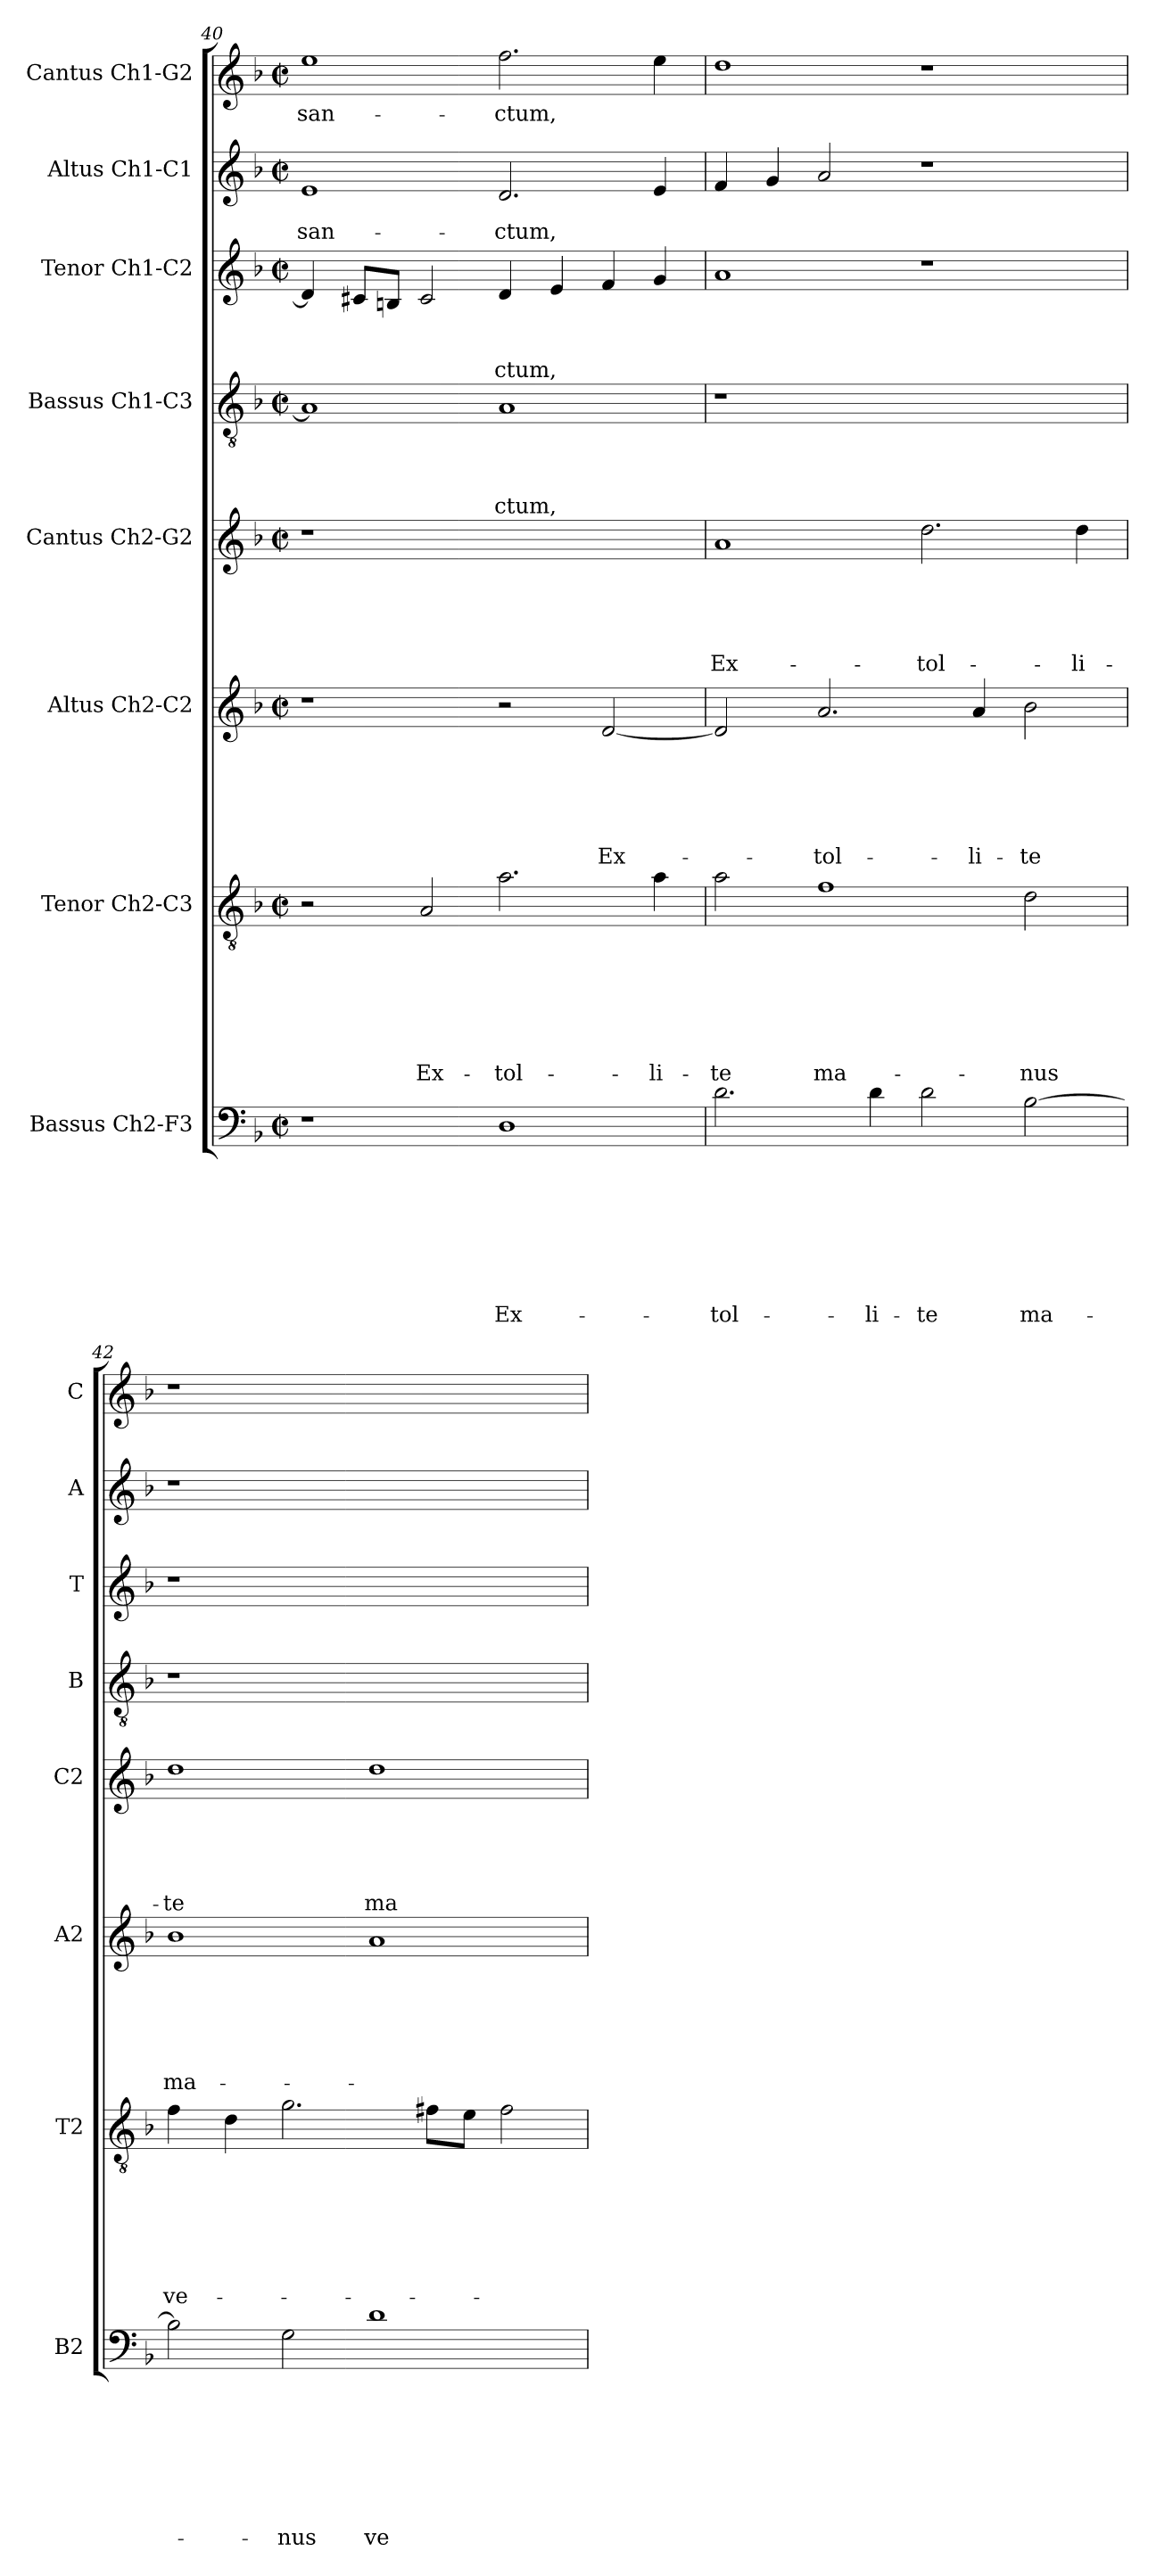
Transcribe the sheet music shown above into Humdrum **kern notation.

**kern	**text	**text	**text	**text	**text	**text	**text	**text	**kern	**text	**text	**text	**text	**text	**text	**text	**kern	**text	**text	**text	**text	**text	**text	**kern	**text	**text	**text	**text	**text	**kern	**text	**text	**text	**text	**kern	**text	**text	**text	**kern	**text	**text	**kern	**text
*part8	*part8	*part8	*part8	*part8	*part8	*part8	*part8	*part8	*part7	*part7	*part7	*part7	*part7	*part7	*part7	*part7	*part6	*part6	*part6	*part6	*part6	*part6	*part6	*part5	*part5	*part5	*part5	*part5	*part5	*part4	*part4	*part4	*part4	*part4	*part3	*part3	*part3	*part3	*part2	*part2	*part2	*part1	*part1
*staff8	*staff8	*staff8	*staff8	*staff8	*staff8	*staff8	*staff8	*staff8	*staff7	*staff7	*staff7	*staff7	*staff7	*staff7	*staff7	*staff7	*staff6	*staff6	*staff6	*staff6	*staff6	*staff6	*staff6	*staff5	*staff5	*staff5	*staff5	*staff5	*staff5	*staff4	*staff4	*staff4	*staff4	*staff4	*staff3	*staff3	*staff3	*staff3	*staff2	*staff2	*staff2	*staff1	*staff1
*I"Bassus Ch2-F3	*	*	*	*	*	*	*	*	*I"Tenor Ch2-C3	*	*	*	*	*	*	*	*I"Altus Ch2-C2	*	*	*	*	*	*	*I"Cantus Ch2-G2	*	*	*	*	*	*I"Bassus Ch1-C3	*	*	*	*	*I"Tenor Ch1-C2	*	*	*	*I"Altus Ch1-C1	*	*	*I"Cantus Ch1-G2	*
*I'B2	*	*	*	*	*	*	*	*	*I'T2	*	*	*	*	*	*	*	*I'A2	*	*	*	*	*	*	*I'C2	*	*	*	*	*	*I'B	*	*	*	*	*I'T	*	*	*	*I'A	*	*	*I'C	*
*clefF4	*	*	*	*	*	*	*	*	*clefGv2	*	*	*	*	*	*	*	*clefG2	*	*	*	*	*	*	*clefG2	*	*	*	*	*	*clefGv2	*	*	*	*	*clefG2	*	*	*	*clefG2	*	*	*clefG2	*
*k[b-]	*	*	*	*	*	*	*	*	*k[b-]	*	*	*	*	*	*	*	*k[b-]	*	*	*	*	*	*	*k[b-]	*	*	*	*	*	*k[b-]	*	*	*	*	*k[b-]	*	*	*	*k[b-]	*	*	*k[b-]	*
*F:	*	*	*	*	*	*	*	*	*F:	*	*	*	*	*	*	*	*F:	*	*	*	*	*	*	*F:	*	*	*	*	*	*F:	*	*	*	*	*F:	*	*	*	*F:	*	*	*F:	*
*M2/2	*	*	*	*	*	*	*	*	*M2/2	*	*	*	*	*	*	*	*M2/2	*	*	*	*	*	*	*M2/2	*	*	*	*	*	*M2/2	*	*	*	*	*M2/2	*	*	*	*M2/2	*	*	*M2/2	*
*met(c|)	*	*	*	*	*	*	*	*	*met(c|)	*	*	*	*	*	*	*	*met(c|)	*	*	*	*	*	*	*met(c|)	*	*	*	*	*	*met(c|)	*	*	*	*	*met(c|)	*	*	*	*met(c|)	*	*	*met(c|)	*
=40	=40	=40	=40	=40	=40	=40	=40	=40	=40	=40	=40	=40	=40	=40	=40	=40	=40	=40	=40	=40	=40	=40	=40	=40	=40	=40	=40	=40	=40	=40	=40	=40	=40	=40	=40	=40	=40	=40	=40	=40	=40	=40	=40
!	!	!	!	!	!	!	!	!	!	!	!	!	!	!	!	!	!	!	!	!	!	!	!	!	!	!	!	!	!	!	!	!	!	!	!	!	!	!	!	!	!LO:LY:b	!	!LO:LY:b
1r	.	.	.	.	.	.	.	.	2r	.	.	.	.	.	.	.	1r	.	.	.	.	.	.	1r	.	.	.	.	.	1A]	.	.	.	.	4d/]	.	.	.	1e	.	san-	1ee	san-
.	.	.	.	.	.	.	.	.	.	.	.	.	.	.	.	.	.	.	.	.	.	.	.	.	.	.	.	.	.	.	.	.	.	.	8c#X/L	.	.	.	.	.	.	.	.
.	.	.	.	.	.	.	.	.	.	.	.	.	.	.	.	.	.	.	.	.	.	.	.	.	.	.	.	.	.	.	.	.	.	.	8Bn/J	.	.	.	.	.	.	.	.
!	!	!	!	!	!	!	!	!	!	!	!	!	!	!	!	!LO:LY:b	!	!	!	!	!	!	!	!	!	!	!	!	!	!	!	!	!	!	!	!	!	!	!	!	!	!	!
.	.	.	.	.	.	.	.	.	2A/	.	.	.	.	.	.	Ex-	.	.	.	.	.	.	.	.	.	.	.	.	.	.	.	.	.	.	2c#/	.	.	.	.	.	.	.	.
!	!	!	!	!	!	!	!	!LO:LY:b	!	!	!	!	!	!	!	!LO:LY:b	!	!	!	!	!	!	!	!	!	!	!	!	!	!	!	!	!	!LO:LY:b	!	!	!	!LO:LY:b	!	!	!LO:LY:b	!	!LO:LY:b
1D	.	.	.	.	.	.	.	Ex-	2.a\	.	.	.	.	.	.	-tol-	2r	.	.	.	.	.	.	1ryy	.	.	.	.	.	1A	.	.	.	-ctum,	4d/	.	.	-ctum,	2.d/	.	-ctum,	2.ff\	-ctum,
.	.	.	.	.	.	.	.	.	.	.	.	.	.	.	.	.	.	.	.	.	.	.	.	.	.	.	.	.	.	.	.	.	.	.	4e/	.	.	.	.	.	.	.	.
!	!	!	!	!	!	!	!	!	!	!	!	!	!	!	!	!	!	!	!	!	!	!	!LO:LY:b	!	!	!	!	!	!	!	!	!	!	!	!	!	!	!	!	!	!	!	!
.	.	.	.	.	.	.	.	.	.	.	.	.	.	.	.	.	[2d/	.	.	.	.	.	Ex-	.	.	.	.	.	.	.	.	.	.	.	4f/	.	.	.	.	.	.	.	.
!	!	!	!	!	!	!	!	!	!	!	!	!	!	!	!	!LO:LY:b	!	!	!	!	!	!	!	!	!	!	!	!	!	!	!	!	!	!	!	!	!	!	!	!	!	!	!
.	.	.	.	.	.	.	.	.	4a\	.	.	.	.	.	.	-li-	.	.	.	.	.	.	.	.	.	.	.	.	.	.	.	.	.	.	4g/	.	.	.	4e/	.	.	4ee\	.
=41	=41	=41	=41	=41	=41	=41	=41	=41	=41	=41	=41	=41	=41	=41	=41	=41	=41	=41	=41	=41	=41	=41	=41	=41	=41	=41	=41	=41	=41	=41	=41	=41	=41	=41	=41	=41	=41	=41	=41	=41	=41	=41	=41
!	!	!	!	!	!	!	!	!LO:LY:b	!	!	!	!	!	!	!	!LO:LY:b	!	!	!	!	!	!	!	!	!	!	!	!	!LO:LY:b	!	!	!	!	!	!	!	!	!	!	!	!	!	!
2.d\	.	.	.	.	.	.	.	-tol-	2a\	.	.	.	.	.	.	-te	2d/]	.	.	.	.	.	.	1a	.	.	.	.	Ex-	1r	.	.	.	.	1a	.	.	.	4f/	.	.	1dd	.
.	.	.	.	.	.	.	.	.	.	.	.	.	.	.	.	.	.	.	.	.	.	.	.	.	.	.	.	.	.	.	.	.	.	.	.	.	.	.	4g/	.	.	.	.
!	!	!	!	!	!	!	!	!	!	!	!	!	!	!	!	!LO:LY:b	!	!	!	!	!	!	!LO:LY:b	!	!	!	!	!	!	!	!	!	!	!	!	!	!	!	!	!	!	!	!
.	.	.	.	.	.	.	.	.	1f	.	.	.	.	.	.	ma-	2.a/	.	.	.	.	.	-tol-	.	.	.	.	.	.	.	.	.	.	.	.	.	.	.	2a/	.	.	.	.
!	!	!	!	!	!	!	!	!LO:LY:b	!	!	!	!	!	!	!	!	!	!	!	!	!	!	!	!	!	!	!	!	!	!	!	!	!	!	!	!	!	!	!	!	!	!	!
4d\	.	.	.	.	.	.	.	-li-	.	.	.	.	.	.	.	.	.	.	.	.	.	.	.	.	.	.	.	.	.	.	.	.	.	.	.	.	.	.	.	.	.	.	.
!	!	!	!	!	!	!	!	!LO:LY:b	!	!	!	!	!	!	!	!	!	!	!	!	!	!	!	!	!	!	!	!	!LO:LY:b	!	!	!	!	!	!	!	!	!	!	!	!	!	!
2d\	.	.	.	.	.	.	.	-te	.	.	.	.	.	.	.	.	.	.	.	.	.	.	.	2.dd\	.	.	.	.	-tol-	1ryy	.	.	.	.	1r	.	.	.	1r	.	.	1r	.
!	!	!	!	!	!	!	!	!	!	!	!	!	!	!	!	!	!	!	!	!	!	!	!LO:LY:b	!	!	!	!	!	!	!	!	!	!	!	!	!	!	!	!	!	!	!	!
.	.	.	.	.	.	.	.	.	.	.	.	.	.	.	.	.	4a/	.	.	.	.	.	-li-	.	.	.	.	.	.	.	.	.	.	.	.	.	.	.	.	.	.	.	.
!	!	!	!	!	!	!	!	!LO:LY:b	!	!	!	!	!	!	!	!LO:LY:b	!	!	!	!	!	!	!LO:LY:b	!	!	!	!	!	!	!	!	!	!	!	!	!	!	!	!	!	!	!	!
[2B-\	.	.	.	.	.	.	.	ma-	2d\	.	.	.	.	.	.	-nus	2b-\	.	.	.	.	.	-te	.	.	.	.	.	.	.	.	.	.	.	.	.	.	.	.	.	.	.	.
!	!	!	!	!	!	!	!	!	!	!	!	!	!	!	!	!	!	!	!	!	!	!	!	!	!	!	!	!	!LO:LY:b	!	!	!	!	!	!	!	!	!	!	!	!	!	!
.	.	.	.	.	.	.	.	.	.	.	.	.	.	.	.	.	.	.	.	.	.	.	.	4dd\	.	.	.	.	-li-	.	.	.	.	.	.	.	.	.	.	.	.	.	.
!!LO:PB:g=z
=42	=42	=42	=42	=42	=42	=42	=42	=42	=42	=42	=42	=42	=42	=42	=42	=42	=42	=42	=42	=42	=42	=42	=42	=42	=42	=42	=42	=42	=42	=42	=42	=42	=42	=42	=42	=42	=42	=42	=42	=42	=42	=42	=42
!	!	!	!	!	!	!	!	!	!	!	!	!	!	!	!	!LO:LY:b	!	!	!	!	!	!	!LO:LY:b	!	!	!	!	!	!LO:LY:b	!	!	!	!	!	!	!	!	!	!	!	!	!	!
2B-\]	.	.	.	.	.	.	.	.	4f\	.	.	.	.	.	.	ve-	1b-	.	.	.	.	.	ma-	1dd	.	.	.	.	-te	1r	.	.	.	.	1r	.	.	.	1r	.	.	1r	.
.	.	.	.	.	.	.	.	.	4d\	.	.	.	.	.	.	.	.	.	.	.	.	.	.	.	.	.	.	.	.	.	.	.	.	.	.	.	.	.	.	.	.	.	.
!	!	!	!	!	!	!	!	!LO:LY:b	!	!	!	!	!	!	!	!	!	!	!	!	!	!	!	!	!	!	!	!	!	!	!	!	!	!	!	!	!	!	!	!	!	!	!
2G\	.	.	.	.	.	.	.	-nus	2.g\	.	.	.	.	.	.	.	.	.	.	.	.	.	.	.	.	.	.	.	.	.	.	.	.	.	.	.	.	.	.	.	.	.	.
!	!	!	!	!	!	!	!	!LO:LY:b	!	!	!	!	!	!	!	!	!	!	!	!	!	!	!	!	!	!	!	!	!LO:LY:b	!	!	!	!	!	!	!	!	!	!	!	!	!	!
1d	.	.	.	.	.	.	.	ve-	.	.	.	.	.	.	.	.	1a	.	.	.	.	.	.	1dd	.	.	.	.	ma-	1ryy	.	.	.	.	1ryy	.	.	.	1ryy	.	.	1ryy	.
.	.	.	.	.	.	.	.	.	8f#X\L	.	.	.	.	.	.	.	.	.	.	.	.	.	.	.	.	.	.	.	.	.	.	.	.	.	.	.	.	.	.	.	.	.	.
.	.	.	.	.	.	.	.	.	8e\J	.	.	.	.	.	.	.	.	.	.	.	.	.	.	.	.	.	.	.	.	.	.	.	.	.	.	.	.	.	.	.	.	.	.
.	.	.	.	.	.	.	.	.	2f#\	.	.	.	.	.	.	.	.	.	.	.	.	.	.	.	.	.	.	.	.	.	.	.	.	.	.	.	.	.	.	.	.	.	.
=	=	=	=	=	=	=	=	=	=	=	=	=	=	=	=	=	=	=	=	=	=	=	=	=	=	=	=	=	=	=	=	=	=	=	=	=	=	=	=	=	=	=	=
*-	*-	*-	*-	*-	*-	*-	*-	*-	*-	*-	*-	*-	*-	*-	*-	*-	*-	*-	*-	*-	*-	*-	*-	*-	*-	*-	*-	*-	*-	*-	*-	*-	*-	*-	*-	*-	*-	*-	*-	*-	*-	*-	*-
